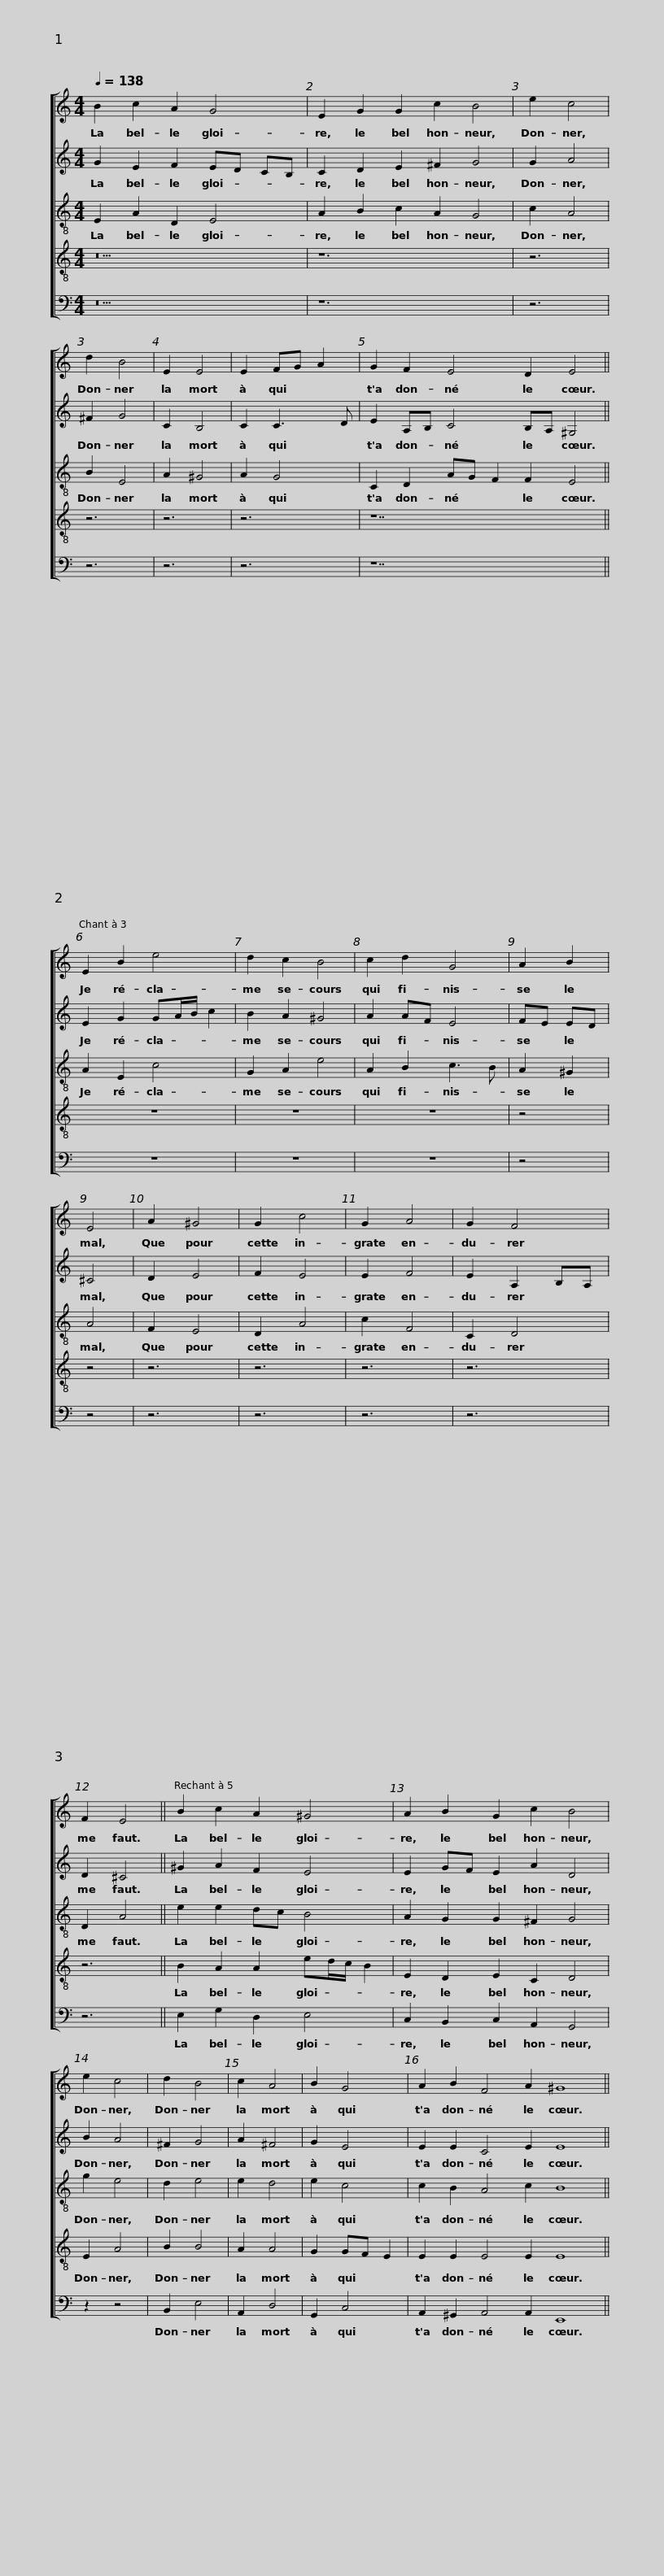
X:1
%%score [ 1 2 3 4 5 ]
L:1/8
Q:1/4=138
M:4/4
I:linebreak $
K:C
V:1 treble
V:2 treble
V:3 treble-8 transpose=12
V:4 treble-8
V:5 bass
V:1
 B2 c2 A2 G4 | E2 G2 G2 c2 B4 | e2 c4 | d2 B4 | E2 E4 | %5
 E2 FG A2 |$ G2 F2 E4 D2 E4 ||$ E2 B2 e4 | d2 c2 B4 | c2 d2 G4 | %10
 A2 B2 | E4 | A2 ^G4 | G2 c4 | G2 A4 |$ %15
 G2 F4 | F2 E4 ||$ B2 c2 A2 ^G4 | A2 B2 G2 c2 B4 | e2 c4 | %20
 d2 B4 | c2 A4 | B2 G4 |$ A2 B2 F4 A2 ^G8 || %24
V:2
 G2 E2 F2 ED CB, | C2 D2 E2 ^F2 G4 | G2 A4 | ^F2 G4 | C2 B,4 | %5
 C2 C3 D |$ E2 A,B, C4 B,A, ^G,4 ||$ E2 G2 GA/B/ c2 | B2 A2 ^G4 | A2 AF E4 | %10
 FE ED | ^C4 | D2 E4 | F2 E4 | E2 F4 |$ %15
 E2 A,2 B,A, | D2 ^C4 ||$ ^G2 A2 F2 E4 | E2 GF E2 A2 D4 | B2 A4 | %20
 ^F2 G4 | A2 ^F4 | G2 E4 |$ E2 E2 C4 E2 E8 || %24
V:3
 E2 A2 D2 E4 | A2 B2 c2 A2 G4 | c2 A4 | B2 E4 | A2 ^G4 | %5
 A2 G4 |$ C2 D2 AG F2 F2 E4 ||$ A2 E2 c4 | G2 A2 e4 | A2 B2 c3 B | %10
 A2 ^G2 | A4 | F2 E4 | D2 A4 | c2 F4 |$ %15
 C2 D4 | D2 A4 ||$ e2 e2 dc B4 | A2 G2 G2 ^F2 G4 | g2 e4 | %20
 d2 e4 | e2 d4 | e2 c4 |$ c2 B2 A4 c2 B8 || %24
V:4
 z10 | z12 | z6 | z6 | z6 | %5
 z6 |$ z14 ||$ z8 | z8 | z8 | %10
 z4 | z4 | z6 | z6 | z6 |$ %15
 z6 | z6 ||$ B2 A2 A2 ed/c/ B2 | E2 D2 E2 C2 D4 | E2 A4 | %20
 B2 B4 | A2 A4 | G2 GF E2 |$ E2 E2 E4 E2 E8 || %24
V:5
 z10 | z12 | z6 | z6 | z6 | %5
 z6 |$ z14 ||$ z8 | z8 | z8 | %10
 z4 | z4 | z6 | z6 | z6 |$ %15
 z6 | z6 ||$ E,2 G,2 D,2 E,4 | C,2 B,,2 C,2 A,,2 G,,4 | z2 z4 | %20
 B,,2 E,4 | A,,2 D,4 | G,,2 C,4 |$ A,,2 ^G,,2 A,,4 A,,2 E,,8 || %24
